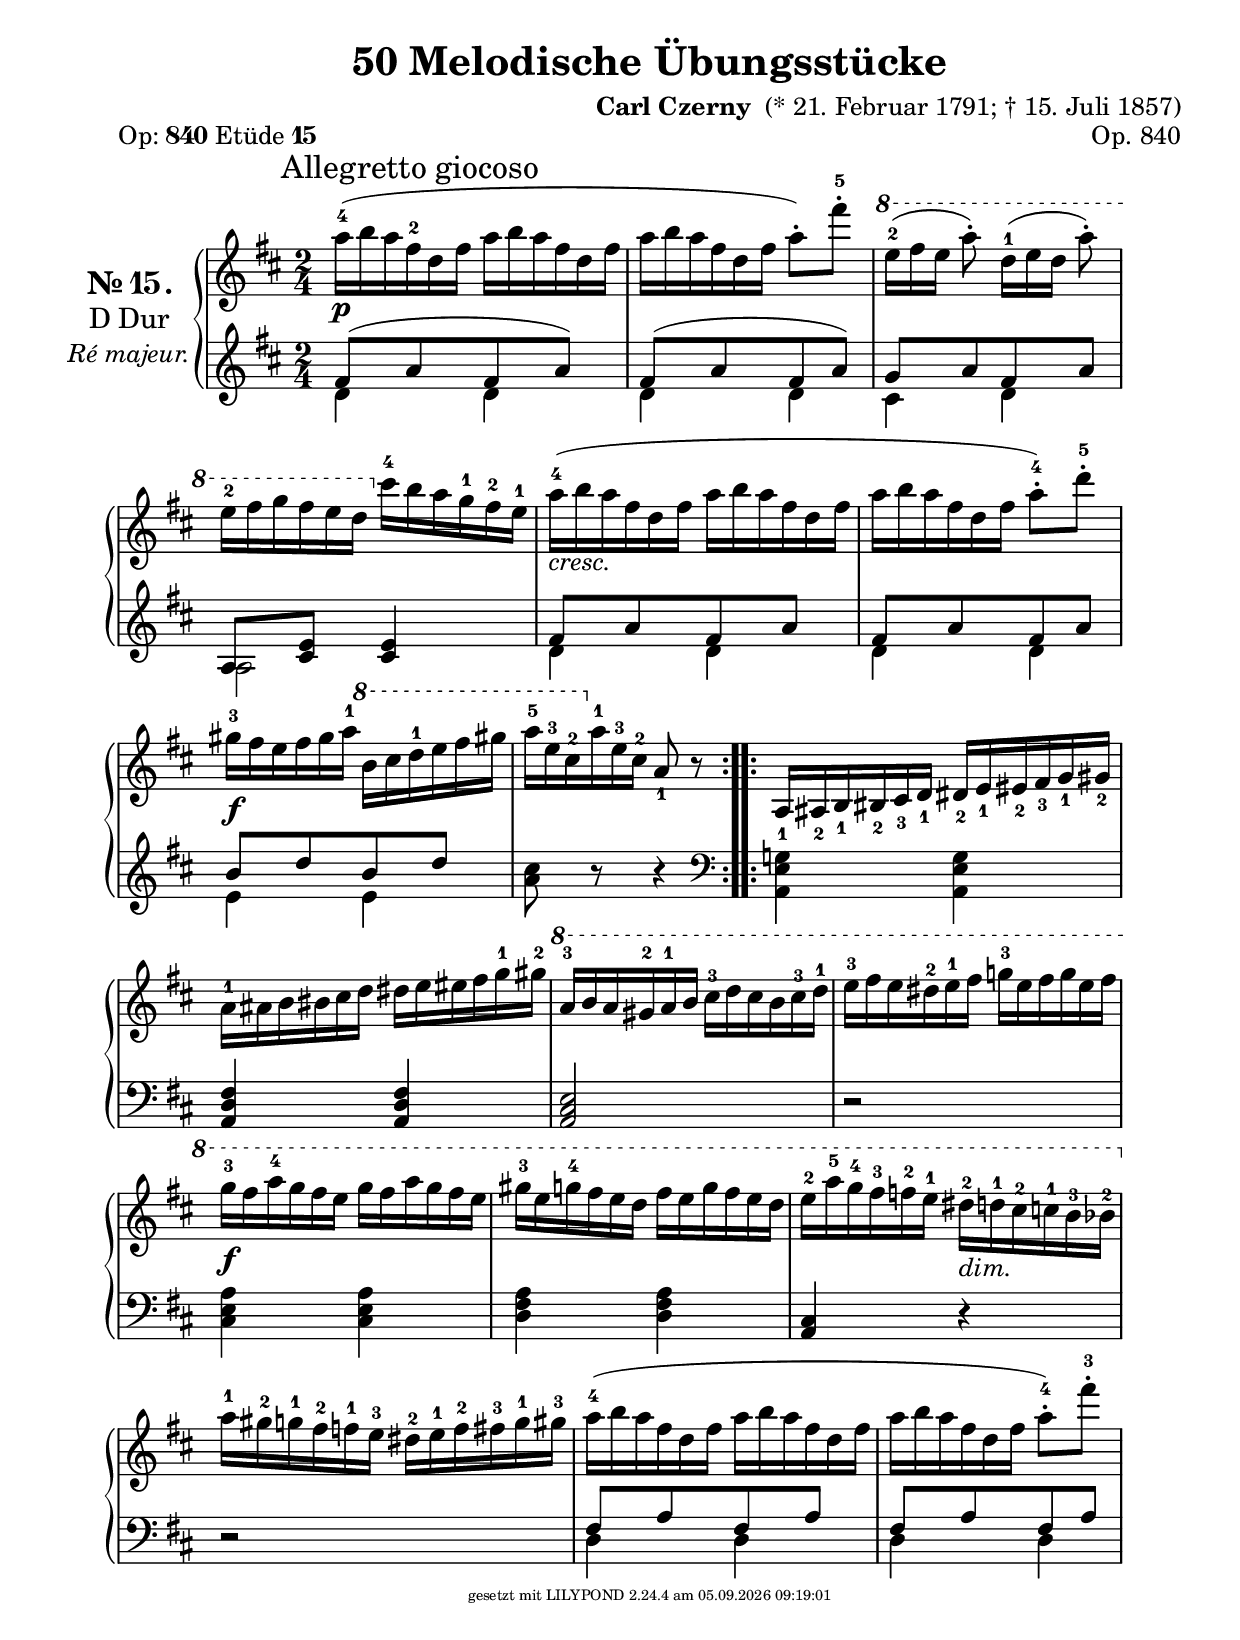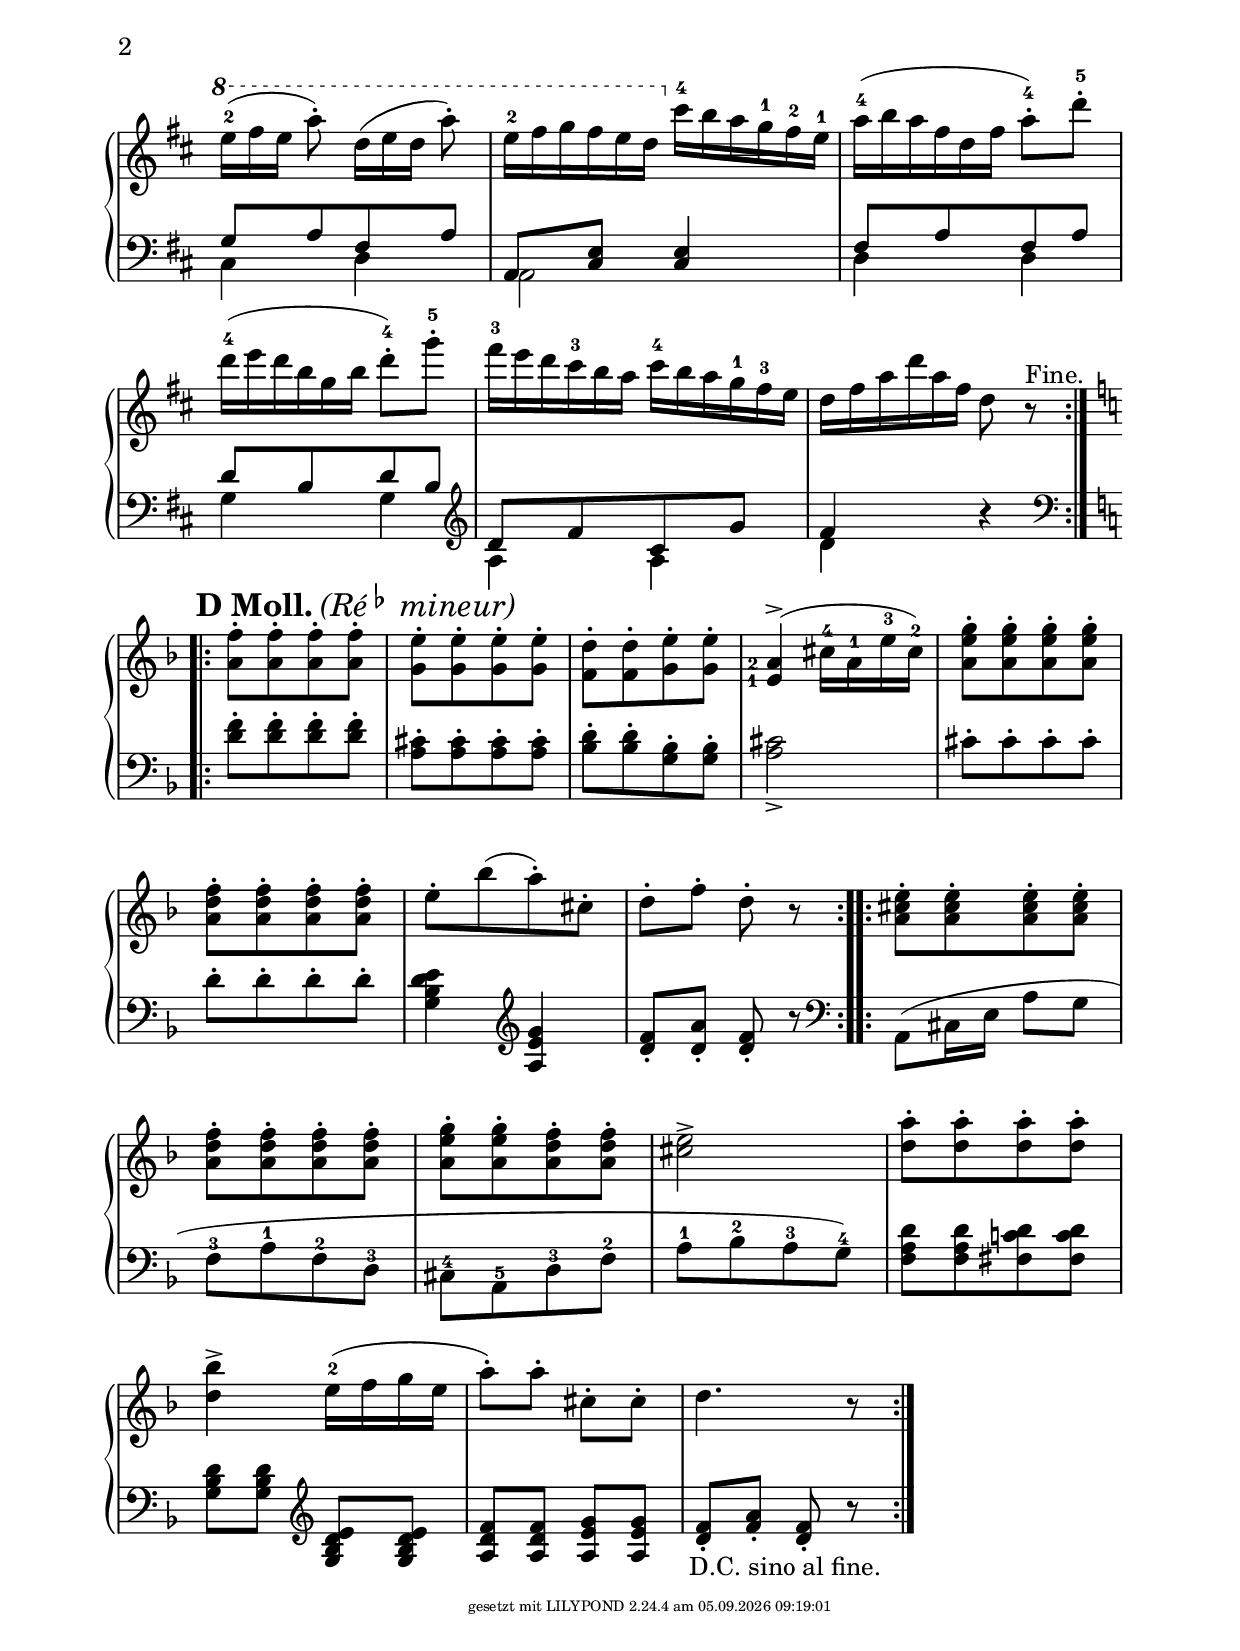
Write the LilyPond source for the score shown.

\version "2.19.37"

\language "deutsch"

\include "Papier+Layout.ly"
\version "2.19.32"

%% http://lsr.dsi.unimi.it/LSR/Item?id=654
%% http://lsr.di.unimi.it//LSR/Item?id=654
%% see also http://lilypond.org/doc/v2.18/Documentation/notation/short-repeats

%%%%%%%%%%%%%%%%%%%%%%%%%%%%%%%%%%%%%%%%%%%%%%%%%%%%%%%%%%%%%%%%%%%%%%%%%%%%%%%%%%%%%%%%%%
% LSR workaround:

%%%%%%%%%%%%%%%%%%%%%%%%%%%%%%%%%%%%%%%%%%%%%%%%%%%%%%%%%%%%%%%%%%%%%%%%%%%%%%%%%%%%%%%%%%

%% version 2013/05/11
%% for lilypond 2.18 or higher
%% last changes : - \changePitch : a single s as the last event of newnotes parameter
%%                   will give you the ending rests of the pattern (if there), and two s
%%                   also the beginning ones. If pattern ends with a note, a single
%%                   ending s will have no effects.
%%                - Is now \language independant (no more #{ c #})
%%                - new algorithm for make-notes-list, change-pitch
%%                  and has-notes? (shorter and safer)
%%
%%%%%%%%%%%%%%%%%%%%%%%%% some utility functions %%%%%%%%%%%%%%%%%%%%%

#(define (name-of music)
 (ly:music-property music 'name))

#(define (has-notes? music)
"Return true if there is at least one note in `music, false otherwise."
 (or (eq? (name-of music) 'NoteEvent)
     (let ((e (ly:music-property music 'element)))
        (and (ly:music? e)
             (has-notes? e)))
     (let loop ((es (ly:music-property music 'elements)))
        (and (pair? es)
             (or (has-notes? (car es))
                 (loop (cdr es)))))))

%% An EventChord is sometimes used as a wrapper in Lilypond, so we have to check
%% if a chord is a standard chord with notes. We could have used has-notes? but
%% this version is perhaps more efficient.
%% Optional events name like 'RestEvent can be included.
#(define (note-or-chord? music . otherEvent)
"Is music a note or a chord with notes ?"
(let ((name (name-of music)))
 (or (memq name (cons 'NoteEvent otherEvent))
     (and (eq? name 'EventChord)  ; have this chord at least one note ?
          (let loop ((es (ly:music-property music 'elements)))
             (and (pair? es)
                  (or (eq? (name-of (car es)) 'NoteEvent)
                      (loop (cdr es)))))))))

#(define (expand-q-chords music); for q chords : see chord-repetition-init.ly
(expand-repeat-chords! (list 'rhythmic-event) music))

#(define (clean-music mus)
"Try to reduce the number of sequential music"
(let ((name (ly:music-property mus 'name)))
  (cond
    ((eq? name 'SequentialMusic)
       (ly:music-set-property! mus 'elements (fold-right
          (lambda (evt prev-list)
            (if (eq? (name-of evt) 'SequentialMusic)
              (append (ly:music-property (clean-music evt) 'elements) prev-list)
              (cons (clean-music evt) prev-list)))
          '()
          (ly:music-property mus 'elements))))
    ((eq? name 'SimultaneousMusic)
       (ly:music-set-property! mus 'elements
                (map clean-music (ly:music-property mus 'elements))))
    ((memq name (list 'RelativeOctaveMusic 'UnrelativableMusic))
         (ly:music-set-property! mus 'element (clean-music
                  (ly:music-property mus 'element)))))
 mus))

%%%%%%%%%%%%%%%%%%%%%%%%%%%%% changePitch %%%%%%%%%%%%%%%%%%%%%%%%%%%%%%
#(define cPInsertInPattern (gensym))
#(define cPSamePitch (gensym))
#(define cPSamePitchEnd (gensym))
#(define cPPatternEnd (gensym))

#(define (make-notes-list music)
"Make a list with each element will be of one of these types :
  1- a note, a chord, a rest
  2- an integer, indicating the number of notes to skip in pattern ( The user will
     indicate that, by a corresponding number of skips (s or \\skip) in `newnotes 
     parameter of \\changePitch )
  3- a list of musics, to be inserted between 2 notes of pattern, and added with
     the \\insert function, inside `newnotes"
(let ((res '())     ; the list to fill
      (prev #f))
  (define (fill-notes-list evt)
    (let ((tags (ly:music-property evt 'tags))
          (name (name-of evt)))
      (cond
        ((memq cPInsertInPattern tags)             ; a music added by \insert
            (ly:music-set-property! evt 'tags
                          (delq cPInsertInPattern tags))     ; remove the tag
            (if (integer? prev)(set! res (cons prev res)))
            (set! prev (if (pair? prev)(cons evt prev)(list evt))))  ; a list
         ((memq name (list 'SkipEvent 'SkipMusic))
            (if (pair? prev)(set! res (cons prev res))) ; keep the reverse order
            (set! prev (if (integer? prev) (1+ prev) 1)))
       ; ((memq name (list 'EventChord 'NoteEvent 'RestEvent))
         ((note-or-chord? evt 'RestEvent) ; a note, a chord, or a rest
            (if (or (pair? prev)(integer? prev))(set! res (cons prev res)))
            (set! prev evt)
            (set! res (cons evt res)))
         (else
          (let ((elt (ly:music-property evt 'element))
                (elts (ly:music-property evt 'elements)))
            (if (ly:music? elt) (fill-notes-list elt))
            (if (pair? elts)(for-each fill-notes-list elts)))))))
(fill-notes-list music)
(if (or (pair? prev)(integer? prev))(set! res (cons prev res)))
(reverse res)))

%%%%%%%%%%%%  used inside the inner function change-one-note
#(define (copy-duration from to)  ; from and to as EventChord or NoteEvent
(let ((max-dur #f)); in theory, 2 notes in a chord can have a different duration
  (music-map (lambda (x)            ; get main duration from `from
              (let ((dur (ly:music-property x 'duration)))
               (if (and (ly:duration? dur)
                        (or (not max-dur)
                            (ly:duration<? max-dur dur))); take the greater
                 (set! max-dur dur))
                 x))
              from)
  (music-map (lambda (x)            ; set duration to duration of `to
               (if (ly:duration? (ly:music-property x 'duration))
                  (ly:music-set-property! x 'duration max-dur))
               x)
             to)))

#(define (copy-arti from to) ; from and to as EventChord or NoteEvent
(let* ((es-from (ly:music-property from 'elements))
       (es-to (ly:music-property to 'elements))
       (arti-from (if (null? es-from)
                    (ly:music-property from 'articulations)
                    (filter
                      (lambda(x)
                        (not (ly:duration? (ly:music-property x 'duration))))
                      es-from))))
  (if (null? es-to)                       ; NoteEvent
    (ly:music-set-property! to 'articulations
              (append (ly:music-property to 'articulations) arti-from))
    (ly:music-set-property! to 'elements  ; EventChord
              (append es-to arti-from)))
  ; copy also 'tags and 'to-relative-callback
  (ly:music-set-property! to 'tags
    (append (ly:music-property from 'tags)(ly:music-property to 'tags)))
   (if (null? es-to)
      (ly:music-set-property! to 'to-relative-callback
          (ly:music-property from 'to-relative-callback))
      (begin
        (ly:music-set-property! to 'to-relative-callback
            ly:music-sequence::event-chord-relative-callback)
        (ly:music-set-property! (car es-to) 'to-relative-callback
            (ly:music-property from 'to-relative-callback))))
    ))

%% del-arti is called for all notes but the first of a \samePitch section.
#(define (del-arti note-or-chord)
(ly:music-set-property! note-or-chord 'articulations '())
(ly:music-set-property! note-or-chord 'elements
  (filter (lambda(x)
              (and (ly:duration? (ly:music-property x 'duration))
                   (ly:music-set-property! x 'articulations '())))
          (ly:music-property note-or-chord 'elements))) ; can be empty
(music-map  ;; del all caution accidentals
  (lambda(x)(if (eq? (name-of x) 'NoteEvent) (begin
               (ly:music-set-property! x 'force-accidental #f)
               (ly:music-set-property! x 'cautionary #f)))
             x)
  note-or-chord))

#(define (change-pitch pattern newnotes)
"The scheme function of \\changePitch, `pattern and `newnotes as music."
(let ((seq-list '())           ; list of transformed patterns
      (skip-notnote-event? #f) ; #t if a \skip or an \insert is found in newnotes
      (same-pitch-section? #f) ; #t if we are in the 2nd pattern note of a\samePitch section
      ;(dummy-note #{ c4 #})    ; \language dependant -:(
      (dummy-note (make-music 'NoteEvent ; to avoid pbs with pattern without any notes
                              'duration (ly:make-duration 2 0 1) ;
                              'pitch (ly:make-pitch -1 0 0))) ;
      (pattern2 #{ $pattern \tag #cPPatternEnd s4 #}) ; to detect the end of pattern
      (last-notes-list #f))    ; buffer
 (set! seq-list (cdr  ; skip dummy notes
  ;;;;;;;;;;;;;;;;;;;;;;;;;;;;;;;;;;; loop ;;;;;;;;;;;;;;;;;;;;;;;;;;;;;;;;;;;;;;;;;;;;;;;
  (let loop ((notes-list (cons dummy-note (make-notes-list newnotes))); see make-notes-list
             (pat-list (cons dummy-note (circular-list pattern2)))
             (res '())) ; the list to fill
    (if (or (null? notes-list)(null? pat-list)) ; pat-list may be a regular list in the loop
      (reverse res)               ;;;;;; return the list in the right order
      (let ((x (car notes-list))  ;;;;;; go deeper, taking 1st elt of each lists
            (evt (ly:music-deep-copy (car pat-list))))
       (cond
       ;;;;;;;;;;;;;;;;;;;;;;;;;;;;;;;;;;;;;;;;;;;;;
        ((pair? x)                   ; x is a list of musics, added with \insert in newnotes
          (set! skip-notnote-event? #t)      ; for events between 2 pattern notes
          (set! last-notes-list notes-list)  ; for section "else" of this cond statement
          (loop (cdr notes-list) pat-list (append x res))) ; append x to res
        ;;;;;;;;;;;;;;;;;;;;;;;;;;;;;;;;;;;;;;;;;;;;
        ((note-or-chord? evt)         ; evt in pattern is a note or a chord (with notes)
          (set! last-notes-list notes-list)  ; for section "else" later
          (cond
            ((ly:music? x)  ;;;;;; the elt of notes-list is a note or a chord
               (if same-pitch-section? ; x is used several times. Copy arti of x only to the
                 (set! x (del-arti (ly:music-deep-copy x)))) ; 1st note of \samePitch section
               (copy-duration evt x)  ; evt = from, x = to
               (copy-arti evt x)
               (let ((tags (ly:music-property x 'tags)))
                 (cond               ; are we in a \samePitch section ?
                   ((memq cPSamePitch tags)    ; yes, first,remove the tag
                      (ly:music-set-property! x 'tags (delq cPSamePitch tags))
                      (set! same-pitch-section? #t)) ; then set the flag
                   ((memq cPSamePitchEnd tags) ; last note of \samePitch
                      (ly:music-set-property! x 'tags (delq cPSamePitchEnd tags))
                      (set! same-pitch-section? #f))))      ; unset the flag
               (set! skip-notnote-event? #f); stop deletion of not-notes event.
               (if same-pitch-section?
                   (loop notes-list (cdr pat-list)(cons x res))
                   (loop (cdr notes-list)(cdr pat-list)(cons x res)))) ; next new note
            ((integer? x)   ;;;;;; user want to skip over the current evt note. We also
               (set! skip-notnote-event? x) ; don't add any events bis next pattern note
               ;; (format #t "x : ~a\n" x)  ; for testing
               (cond ((= x 1)                                      ; only one s
                        (loop (cdr notes-list)(cdr pat-list) res)) ; next notes-list elt
                     (else                                         ; several successive s
                        (set-car! notes-list (1- x))               ; for the next loop
                        (loop notes-list (cdr pat-list) res))))))  ; the next evt only
        ;;;;;;;;;;;;;;;;;;;;;;;;;;;;;;;;;;;;;;;;;;;;
        ((or (ly:music-property evt 'duration #f)  ; current evt in pattern is not a note
             (not (has-notes? evt)))
           (cond ((memq cPPatternEnd (ly:music-property evt 'tags)) ; last evt of pattern
                    (let ((x (car notes-list)))
                      (if (and (integer? x)
                                (or (null? (cdr notes-list))        ; last elt ?
                                    (and (null? (cddr notes-list))  ; 2nd to last and last is
                                         (pair? (car (cdr notes-list)))))) ; a \insert section
                        (cond
                           ((= x 1)
                              (set! skip-notnote-event? x)
                              (loop (cdr notes-list) (cdr pat-list) res))
                           (else
                              (set-car! notes-list (1- x))
                              (loop notes-list (cdr pat-list) res))))
                        (loop notes-list (cdr pat-list) res))) ;; ignores evt
                  (skip-notnote-event? (loop notes-list (cdr pat-list) res))
                  (else (loop notes-list (cdr pat-list)(cons evt res)))))
        ;;;;;;;;;;;;;;;;;;;;;;;;;;;;;;;;;;;;;;;;;;;;
        (else
          (let ((e (ly:music-property evt 'element))
                (es (ly:music-property evt 'elements))
                (empty? #f)) ; don't add to res if #t
           (if (ly:music? e)
             (let ((new-e (loop notes-list (list e) '())))
               (ly:music-set-property! evt 'element
                 (case (length new-e)
                   ((0) (set! empty? #t)
                        new-e)
                   ((1)(car new-e))
                   (else (make-sequential-music new-e))))))
           (if (pair? es)
             (let ((new-es (loop notes-list es '())))
               (ly:music-set-property! evt 'elements new-es)
               (set! empty? (and empty? (null! new-es))))) ; #t if both empty

           (let ((next-new-notes (if (or same-pitch-section?
                                         (and (integer? skip-notnote-event?)
                                              (> skip-notnote-event? 1)))
                                    last-notes-list
                                    (cdr last-notes-list))))
              (if empty? (loop next-new-notes (cdr pat-list) res)
                         (loop next-new-notes (cdr pat-list) (cons evt res))))))))))))
  ;;;;;;;;;;;;;;;;;;;;;;;;;;;;;;;;;; end loop ;;;;;;;;;;;;;;;;;;;;;;;;;;;;;;;;;;;;;;;;
 (let ((relativize (lambda(m)
        (let* ((clean-newnotes (clean-music newnotes))
               (name (name-of clean-newnotes)))
            (if (memq name (list 'RelativeOctaveMusic 'UnrelativableMusic))
               (make-music name 'element m)
               m)))))
     (case (length seq-list)
        ((0) (make-music 'Music 'void #t))
        ((1) (relativize (car seq-list)))
        (else (relativize (clean-music (make-sequential-music seq-list))))))))

changePitch = #(define-music-function (pattern newnotes)
                                                          (ly:music? ly:music?)
"Change each notes in `pattern by the notes (or rests) given in `newnotes.
If count of events doesn't match, pattern is duplicated repeatedly or truncate."
(let* ((expand-q (lambda (music) (expand-repeat-chords!
			    (cons 'rhythmic-event (ly:parser-lookup '$chord-repeat-events))
			    music)))
       (pattern (expand-q pattern))
       (newnotes (expand-q newnotes)))
 (change-pitch pattern newnotes)))

%%%%%%%%%%%%%%%%%%%%%%%%%%%%%%%%%%%%%%%%%%%%%%%%%%%%%%%%%%%%%%%%%%%%%%%%%%%%%%%%
%% enhancement functions, working with \changePitch pattern newnotes

samePitch = #(define-music-function (music) (ly:music?)
"Inside the `pattern parameter of the \\changePitch function, all notes grouped 
by this function will have the same pitch, according to the current note of
`newnotes parameter of \\changePitch."
(let((not-first? #f)
     (last-note #f))
  (map-some-music
    (lambda (x)
      (cond
        ((note-or-chord? x)
           (if not-first?     ; set all pitches to the pitch of the first note
             (ly:music-set-property! x 'to-relative-callback
                (lambda (x p)                    ; set pitch to the prev value
                    (ly:prob-set-property! x 'pitch p)
                    p))
             (set! not-first? x)) ; do nothing for first note
           (ly:music-set-property! x 'tags (cons
                   cPSamePitch  ; add tag cPSamePitch to x
                   (ly:music-property x 'tags)))
           (set! last-note x)   ; save the note x
           x)
        (else #f)))
    music)
  (if last-note              ; the last saved EventChord
     (ly:music-set-property! last-note 'tags (cons
           cPSamePitchEnd    ; add cPSamePitchEnd tag, delete cPSamePitch tag
           (delq cPSamePitch (ly:music-property last-note 'tags)))))
  music))

%% this function should be no more needed, as copy-arti should avoid pbs
%% in relative mode and \samePitch
absolute = #(define-music-function (music) (ly:music?)
"Make `music unrelativable. To use inside a \\samePitch function in relative
mode."
(make-music 'UnrelativableMusic 'element music))

insert = #(define-music-function (music) (ly:music?)
"Using this function inside the `newnotes parameter of the \\changePitch
function, allow you to insert and remplace by `music, all music between one note
and his following, in the `pattern parameter of \\changePitch, ."
#{ \tag #cPInsertInPattern $music #})

%%%%%%%
#(define (n-copy n music)
(cond
  ((> n 1)(make-sequential-music
            (map (lambda (x)(ly:music-deep-copy music))
                 (make-list n))))
  ((= n 1) music)
  (else (make-music 'Music 'void #t))))

nCopy = #(define-music-function (n music)(integer? ly:music?)
(n-copy n music))

%% same effect as { \repeat unfold n s } but \nSkip works inside the `newnotes
%% parameter of \changePitch.
nSkip = #(define-music-function (n)(integer?)
"Return \\skip \\skip \\skip ... n times."
#{ \nCopy #n s #})
%%%%%%%%%%%%%%%%%%%%%%%%%%%%%%%%%%%%%%%%%%%%%%%%%%%%%%%%%%%%%%%%%%%%%%%%%%%%%%%%
%% shortcuts
% default values for patI and patII, if the user do not define
% them, before using \cPI and \cPII
% patI ={ c8. c16 }      % not \language independant
patI = #(make-music 'SequentialMusic 'elements (list
          (make-music 'NoteEvent 'duration (ly:make-duration 3 1 1)
                                 'pitch (ly:make-pitch -1 0 0))
          (make-music 'NoteEvent 'duration (ly:make-duration 4 0 1)
                                 'pitch (ly:make-pitch -1 0 0))))
% patII = { c4. c8 }
patII = #(make-music 'SequentialMusic 'elements (list
          (make-music 'NoteEvent 'duration (ly:make-duration 2 1 1)
                                 'pitch (ly:make-pitch -1 0 0))
          (make-music 'NoteEvent 'duration (ly:make-duration 3 0 1)
                                 'pitch (ly:make-pitch -1 0 0))))


cPI = #(define-music-function (newnotes) (ly:music?)
#{ \changePitch \patI $newnotes #})

cPII = #(define-music-function (newnotes) (ly:music?)
#{ \changePitch \patII $newnotes #})

#(define cP changePitch)

exercise ="15"
%% wenn erforderlich linken Abstand ändern
\paper {
  %% hier für den Fall, dass Änderungen erforderlich sind
  %%l eft-margin = #15
  %% top-margin = #20
  %% system-system-spacing.basic-distance = #8
  %min-systems-per-page = #6

}
\header {
  composer            =       \markup { \bold "Carl Czerny" " (* 21. Februar 1791; † 15. Juli 1857)" }
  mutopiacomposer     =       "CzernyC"

  title               =       "50 Melodische Übungsstücke" %"50 Melodische Übungsstücke"
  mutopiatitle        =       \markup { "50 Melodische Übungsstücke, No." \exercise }

  opus                =       "Op. 840"
  piece               =       \markup { "Op:" \number \tiny 840 "Etüde" \number \tiny \exercise }
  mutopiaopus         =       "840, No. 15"

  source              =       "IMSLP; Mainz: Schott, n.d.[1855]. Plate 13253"
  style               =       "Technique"
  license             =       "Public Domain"
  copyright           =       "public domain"
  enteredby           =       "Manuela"
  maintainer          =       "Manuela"
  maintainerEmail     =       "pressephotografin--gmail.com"
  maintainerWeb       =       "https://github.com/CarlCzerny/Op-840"
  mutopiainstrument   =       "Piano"

}
% footer = "Mutopia-2015/11/06-2060"
% copyright =  \markup { \override #'(baseline-skip . 0 ) \right-column { \sans \bold \with-url #"http://www.MutopiaProject.org" { \abs-fontsize #9  "Mutopia " \concat { \abs-fontsize #12 \with-color #white \char ##x01C0 \abs-fontsize #9 "Project " } } } \override #'(baseline-skip . 0 ) \center-column { \abs-fontsize #11.9 \with-color #grey \bold { \char ##x01C0 \char ##x01C0 } } \override #'(baseline-skip . 0 ) \column { \abs-fontsize #8 \sans \concat { " Typeset using " \with-url #"http://www.lilypond.org" "LilyPond" " by " \maintainer " " \char ##x2014 " " \footer } \concat { \concat { \abs-fontsize #8 \sans{ " Placed in the " \with-url #"http://creativecommons.org/licenses/publicdomain" "public domain" " by the typesetter " \char ##x2014 " free to distribute, modify, and perform" } } \abs-fontsize #13 \with-color #white \char ##x01C0 } } }
% tagline = ##f

myPattern = {
  \tuplet 3/2 { c16 ( c c c c c } \repeat unfold 2 \tuplet 3/2 { c c c c c c }
  c8-. ) c-.
}

RH= \relative c''' {
  \time 2/4
  \key d \major
  \set Staff.explicitKeySignatureVisibility = #end-of-line-invisible
  \set Timing.beamExceptions = #'()
  \set Timing.baseMoment = #(ly:make-moment 1/8)
  \set Staff.beatStructure = #'(2 2 2 2 )  %% abhängig vom Takt
  \set fingeringOrientations = #'(left)     %% für Akkorde!
  \override Fingering.direction = #UP      %% für Einzelnoten!
  \override Fingering.padding = #0.8
  \override Fingering.staff-padding = #'()
  \override Fingering.avoid-slur = #'inside
  \override Slur.direction = #UP
  \mark \markup "Allegretto giocoso"

  %\once \override Slur.positions = #'(2.8 . 0.6)

  a16*2/3-4\p ( h a fis-2 d fis a h a fis d fis
  a h a fis d fis
  a8-. ) fis'-5-.
  \ottava #1
  e16*2/3-2 ( fis e a8-.\noBeam ) d,16*2/3-1 ( e d a'8-.\noBeam )
  e16*2/3-2 fis g fis e d
  % c'''-\markup { \dynamic p \italic dol. }
  \ottava #0
  cis-4 h a g-1 fis-2 e-1
  a-4-\markup { \italic "cresc." } ( h a fis d fis a h a fis d fis
  a h a fis d fis a8-4-. ) d-5-.
  gis,16*2/3-3\f fis e fis gis a-1
  \ottava #1 h cis d-1 e fis gis
  a-5 e-3 cis-2
  \ottava #0
  a-1 e-3 cis-2 a8_1 r \bar ":..:"
  % \autoBeamOff f,,8_\markup { \italic \small "cresc." }  f8 f8 f8 \autoBeamOn
  % f f\noBeam f f
  \override Fingering.direction = #DOWN     %% für Einzelnoten!

  a,16*2/3-1 ais-2 h-1 his-2 cis-3 d-1 dis-2 e-1 eis-2 fis-3 g-1 gis-2
  \override Fingering.direction = #UP      %% für Einzelnoten!
  a-1 ais h his cis d dis e eis fis g-1 gis-2
  \ottava #1
  a-3 h a gis-2 a-1 h cis-3 d cis h cis-3 d-1
  e-3 fis e dis-2 e-1 fis g!-3 e fis g e fis
  g-3\f fis a-4 g fis e g fis a g fis e
  gis-3 e g-4 fis e d fis e g fis e d
  e-2 a-5 g-4 fis-3 f-2 e-1 dis-2-\markup { \italic "dim." } d-1 cis-2 c-1 h-3 b-2
  \ottava #0
  a-1 gis-2 g-1 fis-2 f-1 e-3 dis-2 e-1 f-2 fis-3 g-1 gis-3
  a-4 ( h a fis d fis a h a fis d fis
  a h a fis d fis a8-4-. ) fis'-3-.
  \ottava #1
  e16*2/3-2 ( fis e a8-.\noBeam )
  d,16*2/3 ( e d a'8-.\noBeam )
  e16*2/3-2 fis g fis e d
  \ottava #0
  cis-4 h a g-1 fis-2 e-1
  a-4 ( h a fis d fis a8-4-. ) d-5-.
  d16*2/3-4 ( e d h g h d8-4-. ) g-5-.
  fis16*2/3-3 e d cis-3 h a cis-4 h a g-1 fis-3 e
  d fis a d a fis d8 r^\markup "Fine."

  \mark \markup { \bold "D Moll." \italic "(Ré" \super \flat \italic " mineur)" }
  \bar ":..:" \break
  \key f \major
  \set Timing.baseMoment = #(ly:make-moment 1/4)
  \set Staff.beatStructure = #'(2 )  %% abhängig vom Takt
  < a f' >8-. q-. q-. q-.
  < g e' >-. q-. q-. q-.
  < f d' >-. q-. < g e' >-. q-.
  < e-1 a-2 >4^> ( cis'16-4 a-1 e'-3 cis-2 )
  < a e' g >8-. q-. q-. q-.
  < a d f >-. q-. q-. q-.
  e'-. b' ( a-. ) cis,-.
  d-. f-. d-.\noBeam r
  \bar ":..:"
  < a cis e >-. q-. q-. q-.
  < a d f >-. q-. q-. q-.
  < a e' g >8-. q-. < a d f >-. q-.
  < cis e >2^>
  < d a' >8-. q-. q-. q-.
  < d b' >4^> e16-2 ( f g e
  a8-.[ ) a-.] cis,-. cis-.
  d4. r8 \bar ":..:"
}

LH = \relative c' {
  \clef bass
  \key d \major
  \set Staff.explicitKeySignatureVisibility = #end-of-line-invisible
  \set fingeringOrientations = #'(left) %% für Akkorde!
  \override Fingering.direction = #UP  %% für Einzelnoten!
  \override Fingering.padding = #0.2
  \override Fingering.staff-padding = #'()
  \override Fingering.avoid-slur = #'inside
  %\override Slur.direction = #UP
  \set Timing.beamExceptions = #'()
  \set Timing.baseMoment = #(ly:make-moment 1/8)
  \set Staff.beatStructure = #'(4 4 )  %% abhängig vom Takt

  %\slashedGrace s8 r4 %% für den Fall, dass das Stück mit einem Vorschlag beginnt!
  %% Lilypond Bug, Workaround
  \clef treble

  %\once \override Slur.positions = #'(-1 . -4)
  %q ( < d a' >4 ) r8
  %% falls die linke Hand einstimmig beginnt und mehrstimmig wird
  <<
    {
      \voiceOne
      %\mergeDifferentlyHeadedOn
      \mergeDifferentlyDottedOn
      fis8 ( a fis a )
      fis8 ( a fis a )
      g a fis a
      a, < cis e > < cis e >4
      fis8 a fis a
      fis a fis a
      h d h d s2
    } \\ {
      \voiceTwo
      d,4 d d d cis d a2
      d4 d d d e e < a cis>8 h8\rest h4\rest
      % d4\rest_\markup "D.C. sino al fine."
    }
  >>
  \clef bass
  < a,, e' g!>4 q
  < a d fis > q
  < a cis e >2 r2
  < cis e a >4 q
  < d fis a > q
  < a cis > r4 r2
  <<
    {
      \voiceOne
      \mergeDifferentlyDottedOn
      fis'8 a fis a
      fis a fis a
      g a fis a
      a, < cis e > < cis e>4
      fis8 a fis a
      d h d h
      \clef treble
      d fis cis g' fis4 h4\rest
    } \\ {
      \voiceTwo
      d,,4 d d d cis d a2
      d4 d g g
      a a d
    }
  >>
  \clef bass
  \key f \major
  < d f >8-. q-. q-. q-.
  < a cis >-. q-. q-. q-.
  < b d >-. q-. < g b >-. q-.
  < a cis >2_>
  cis8-. cis-. cis-. cis-.
  d-. d-. d-. d-.
  < g, b d e >4 \clef treble < a e' g >
  < d f >8-. < d a' >-. < d f >-.\noBeam r \clef bass
  \stemDown
  a,8 ( cis16 e a8 [ g ]
  f-3 a-1 f-2 d-3
  cis-4 a-5 d-3 f-2
  a-1 b-2 a-3 g-4 )
  < f a d >8 q < fis c'! d > q
  < g b d > [ q ]
  \clef treble \stemNeutral
  < g b d e > q
  < a d f > q < a e' g > [ q ]
  < d f >-. < f a >-. < d f >-.\noBeam
  \override TextScript.self-alignment-X = #RIGHT
  \override TextScript.extra-offset = #'( 3 . 0 )
  r_\markup "D.C. sino al fine."
}

EtudeXV=
\score
{
  \new PianoStaff \with {
    instrumentName = \markup {
      \center-column {
        \line {
          \bold \huge { "№" }
          \number { \exercise "." }
        }
        \line \large { D Dur }
        \italic \line { Ré majeur. }
      }
    }
    shortInstrumentName = ""
  }
  <<
    \new Staff="Discant"
    \RH
    \new Staff="Bass"
    \LH
  >>
  %% Falls erforderlich Zeilenlänge und Einzug ändern
  \layout {
    %indent = #15
    %ragged-last-bottom = ##f
    %ragged-last = ##f
    %ragged-bottom = ##f
    %line-width = #180
  }
  %\midi { }
}

#'()
\EtudeXV
